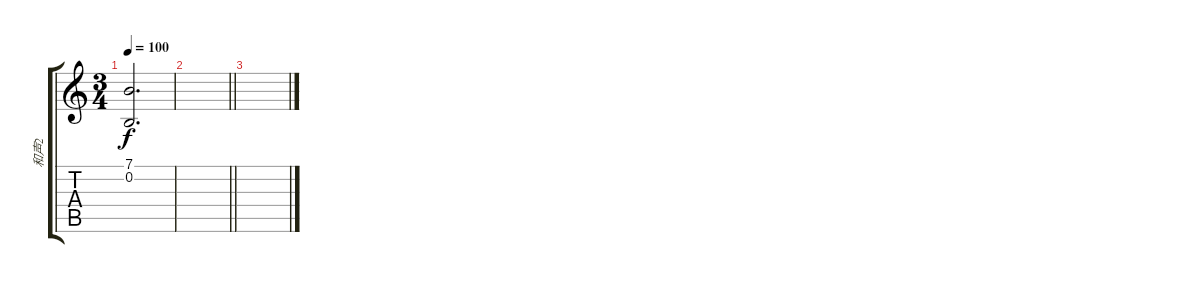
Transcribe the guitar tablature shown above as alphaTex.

\track ("和声2" "和声2") {instrument stringensemble1}
\staff {score tabs}
\tuning (E4 B3 G3 D3 A2 E2) {hide}
\ts (3 4)
\tempo 100
\clef g2
\ks c
(7.1{t} 0.2{t}).2{d dy f} |
\barLineRight lightlight
|
\section ("" "")
